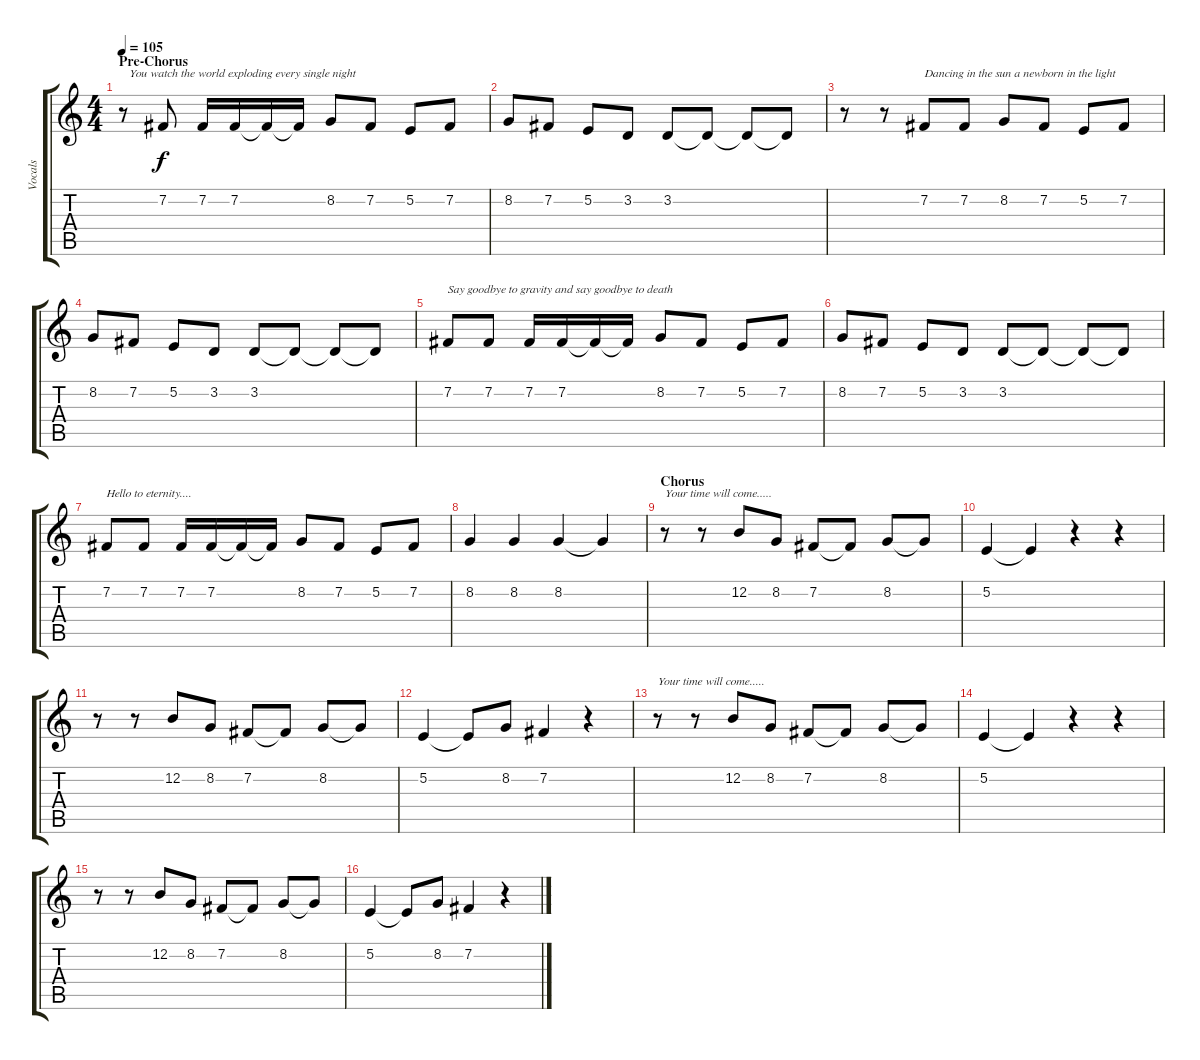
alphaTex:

\track ("Vocals" "Vocals") {instrument lead6voice}
\staff {score tabs}
\tuning (E4 B3 G3 D3 A2 E2) {hide}
\ts (4 4)
\section ("" "Pre-Chorus")
\tempo 105
\clef g2
\ks c
r.8{txt "  You watch the world exploding every single night" dy f} 7.2.8 7.2.16 7.2.16 7.2{t}.16 7.2{t}.16 8.2.8 7.2.8 5.2.8 7.2.8 |
8.2.8 7.2.8 5.2.8 3.2.8 3.2.8 3.2{t}.8 3.2{t}.8 3.2{t}.8 |
r.8 r.8 7.2.8{txt "Dancing in the sun a newborn in the light"} 7.2.8 8.2.8 7.2.8 5.2.8 7.2.8 |
8.2.8 7.2.8 5.2.8 3.2.8 3.2.8 3.2{t}.8 3.2{t}.8 3.2{t}.8 |
7.2.8{txt "Say goodbye to gravity and say goodbye to death"} 7.2.8 7.2.16 7.2.16 7.2{t}.16 7.2{t}.16 8.2.8 7.2.8 5.2.8 7.2.8 |
8.2.8 7.2.8 5.2.8 3.2.8 3.2.8 3.2{t}.8 3.2{t}.8 3.2{t}.8 |
7.2.8{txt "Hello to eternity...."} 7.2.8 7.2.16 7.2.16 7.2{t}.16 7.2{t}.16 8.2.8 7.2.8 5.2.8 7.2.8 |
8.2.4 8.2.4 8.2.4 8.2{t}.4 |
\section ("" "Chorus")
r.8{txt "Your time will come....."} r.8 12.2.8 8.2.8 7.2.8 7.2{t}.8 8.2.8 8.2{t}.8 |
5.2.4 5.2{t}.4 r.4 r.4 |
r.8 r.8 12.2.8 8.2.8 7.2.8 7.2{t}.8 8.2.8 8.2{t}.8 |
5.2.4 5.2{t}.8 8.2.8 7.2.4 r.4 |
r.8{txt "Your time will come....."} r.8 12.2.8 8.2.8 7.2.8 7.2{t}.8 8.2.8 8.2{t}.8 |
5.2.4 5.2{t}.4 r.4 r.4 |
r.8 r.8 12.2.8 8.2.8 7.2.8 7.2{t}.8 8.2.8 8.2{t}.8 |
5.2.4 5.2{t}.8 8.2.8 7.2.4 r.4
